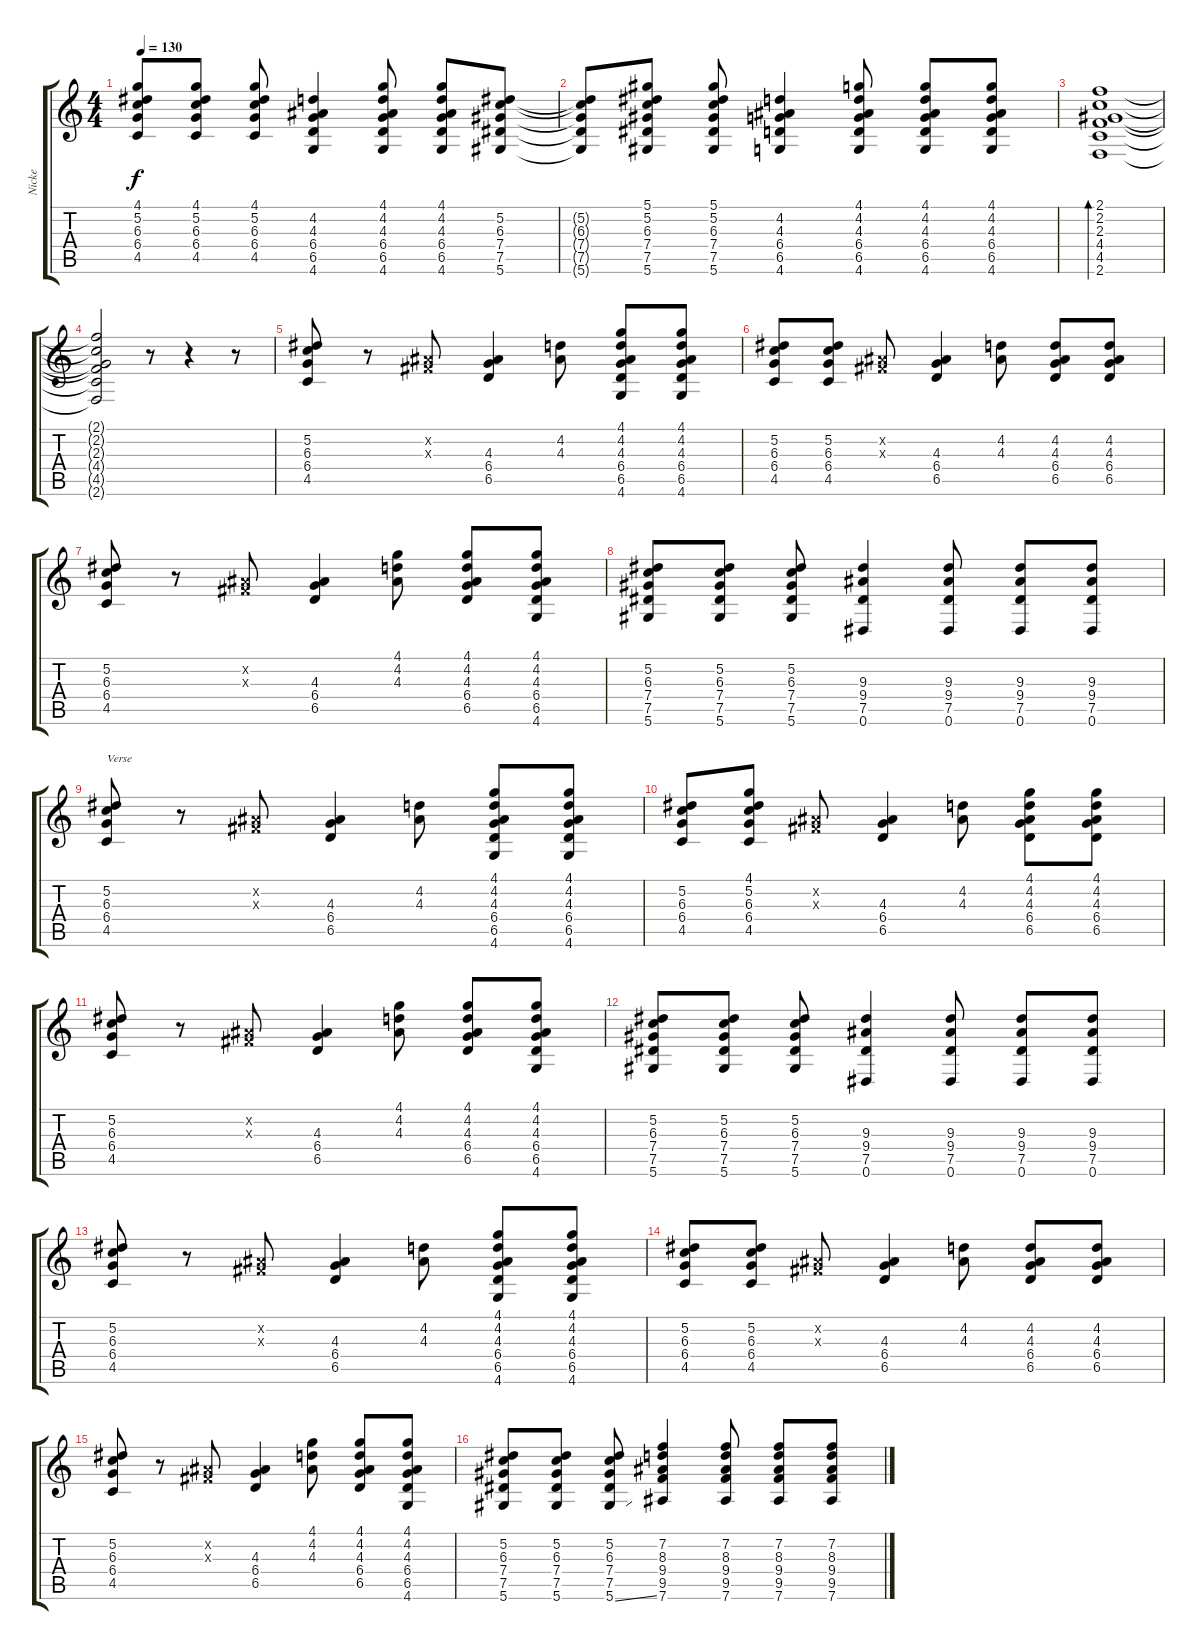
\track ("Nicke" "Nicke") {instrument distortionguitar}
\staff {score tabs}
\tuning (Eb4 Bb3 Gb3 Db3 Ab2 Eb2) {hide}
\ts (4 4)
\tempo 130
\clef g2
\ks c
(4.1 5.2 6.3 6.4 4.5).8{dy f} (4.1 5.2 6.3 6.4 4.5).8 (4.1 5.2 6.3 6.4 4.5).8 (4.2 4.3 6.4 6.5 4.6).4 (4.1 4.2 4.3 6.4 6.5 4.6).8 (4.1 4.2 4.3 6.4 6.5 4.6).8 (5.2 6.3 7.4 7.5 5.6).8 |
(5.2{t} 6.3{t} 7.4{t} 7.5{t} 5.6{t}).8 (5.1 5.2 6.3 7.4 7.5 5.6).8 (5.1 5.2 6.3 7.4 7.5 5.6).8 (4.2 4.3 6.4 6.5 4.6).4 (4.1 4.2 4.3 6.4 6.5 4.6).8 (4.1 4.2 4.3 6.4 6.5 4.6).8 (4.1 4.2 4.3 6.4 6.5 4.6).8 |
(2.1 2.2 2.3 4.4 4.5 2.6).1{bd 120} |
(2.1{t} 2.2{t} 2.3{t} 4.4{t} 4.5{t} 2.6{t}).2 r.8 r.4 r.8 |
(5.2 6.3 6.4 4.5).8 r.8 (0.2{x} 0.3{x}).8 (4.3 6.4 6.5).4 (4.2 4.3).8 (4.1 4.2 4.3 6.4 6.5 4.6).8 (4.1 4.2 4.3 6.4 6.5 4.6).8 |
(5.2 6.3 6.4 4.5).8 (5.2 6.3 6.4 4.5).8 (0.2{x} 0.3{x}).8 (4.3 6.4 6.5).4 (4.2 4.3).8 (4.2 4.3 6.4 6.5).8 (4.2 4.3 6.4 6.5).8 |
(5.2 6.3 6.4 4.5).8 r.8 (0.2{x} 0.3{x}).8 (4.3 6.4 6.5).4 (4.1 4.2 4.3).8 (4.1 4.2 4.3 6.4 6.5).8 (4.1 4.2 4.3 6.4 6.5 4.6).8 |
(5.2 6.3 7.4 7.5 5.6).8 (5.2 6.3 7.4 7.5 5.6).8 (5.2 6.3 7.4 7.5 5.6).8 (9.3 9.4 7.5 0.6).4 (9.3 9.4 7.5 0.6).8 (9.3 9.4 7.5 0.6).8 (9.3 9.4 7.5 0.6).8 |
(5.2 6.3 6.4 4.5).8{txt "Verse"} r.8 (0.2{x} 0.3{x}).8 (4.3 6.4 6.5).4 (4.2 4.3).8 (4.1 4.2 4.3 6.4 6.5 4.6).8 (4.1 4.2 4.3 6.4 6.5 4.6).8 |
(5.2 6.3 6.4 4.5).8 (4.1 5.2 6.3 6.4 4.5).8 (0.2{x} 0.3{x}).8 (4.3 6.4 6.5).4 (4.2 4.3).8 (4.1 4.2 4.3 6.4 6.5).8 (4.1 4.2 4.3 6.4 6.5).8 |
(5.2 6.3 6.4 4.5).8 r.8 (0.2{x} 0.3{x}).8 (4.3 6.4 6.5).4 (4.1 4.2 4.3).8 (4.1 4.2 4.3 6.4 6.5).8 (4.1 4.2 4.3 6.4 6.5 4.6).8 |
(5.2 6.3 7.4 7.5 5.6).8 (5.2 6.3 7.4 7.5 5.6).8 (5.2 6.3 7.4 7.5 5.6).8 (9.3 9.4 7.5 0.6).4 (9.3 9.4 7.5 0.6).8 (9.3 9.4 7.5 0.6).8 (9.3 9.4 7.5 0.6).8 |
(5.2 6.3 6.4 4.5).8 r.8 (0.2{x} 0.3{x}).8 (4.3 6.4 6.5).4 (4.2 4.3).8 (4.1 4.2 4.3 6.4 6.5 4.6).8 (4.1 4.2 4.3 6.4 6.5 4.6).8 |
(5.2 6.3 6.4 4.5).8 (5.2 6.3 6.4 4.5).8 (0.2{x} 0.3{x}).8 (4.3 6.4 6.5).4 (4.2 4.3).8 (4.2 4.3 6.4 6.5).8 (4.2 4.3 6.4 6.5).8 |
(5.2 6.3 6.4 4.5).8 r.8 (0.2{x} 0.3{x}).8 (4.3 6.4 6.5).4 (4.1 4.2 4.3).8 (4.1 4.2 4.3 6.4 6.5).8 (4.1 4.2 4.3 6.4 6.5 4.6).8 |
(5.2 6.3 7.4 7.5 5.6).8 (5.2 6.3 7.4 7.5 5.6).8 (5.2 6.3 7.4 7.5 5.6{ss}).8 (7.2 8.3 9.4 9.5 7.6).4 (7.2 8.3 9.4 9.5 7.6).8 (7.2 8.3 9.4 9.5 7.6).8 (7.2 8.3 9.4 9.5 7.6).8
